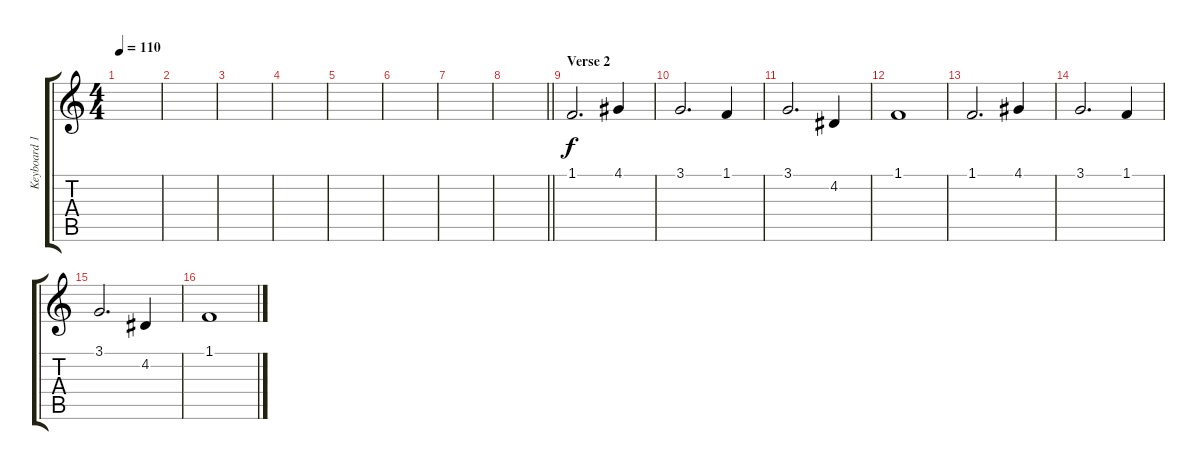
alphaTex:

\track ("Keyboard 1 (Mid)" "Keyboard 1") {instrument stringensemble1}
\staff {score tabs}
\tuning (E4 B3 G3 D3 A2 E2) {hide}
\ts (4 4)
\tempo 110
\clef g2
\ks c
|
|
|
|
|
|
|
\barLineRight lightlight
|
\section ("" "Verse 2")
1.1.2{d} 4.1.4 |
3.1.2{d} 1.1.4 |
3.1.2{d} 4.2.4 |
1.1.1 |
1.1.2{d} 4.1.4 |
3.1.2{d} 1.1.4 |
3.1.2{d} 4.2.4 |
1.1.1
